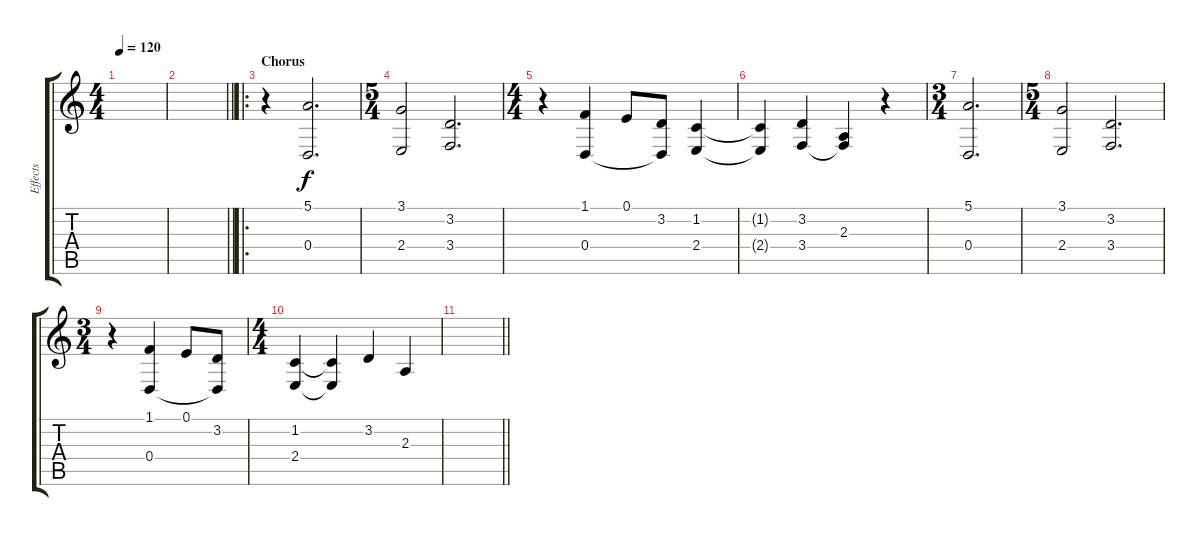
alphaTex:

\track ("Effects" "Effects") {instrument frenchhorn}
\staff {score tabs}
\tuning (E4 B3 G3 D3 A2 D2) {hide}
\ts (4 4)
\tempo 120
\clef g2
\ks c
|
\barLineRight lightlight
|
\ro
\section ("" "Chorus")
r.4{volume 11} (5.1 0.4).2{d} |
\ts (5 4)
(3.1 2.4).2 (3.2 3.4).2{d} |
\ts (4 4)
r.4 (1.1 0.4).4 0.1.8 (3.2 0.4{t}).8 (1.2 2.4).4 |
(1.2{t} 2.4{t}).4 (3.2 3.4).4 (2.3 3.4{t}).4 r.4 |
\ts (3 4)
(5.1 0.4).2{d} |
\ts (5 4)
(3.1 2.4).2 (3.2 3.4).2{d} |
\ts (3 4)
r.4 (1.1 0.4).4 0.1.8 (3.2 0.4{t}).8 |
\ts (4 4)
(1.2 2.4).4 (1.2{t} 2.4{t}).4 3.2.4 2.3.4 |
\barLineRight lightlight
